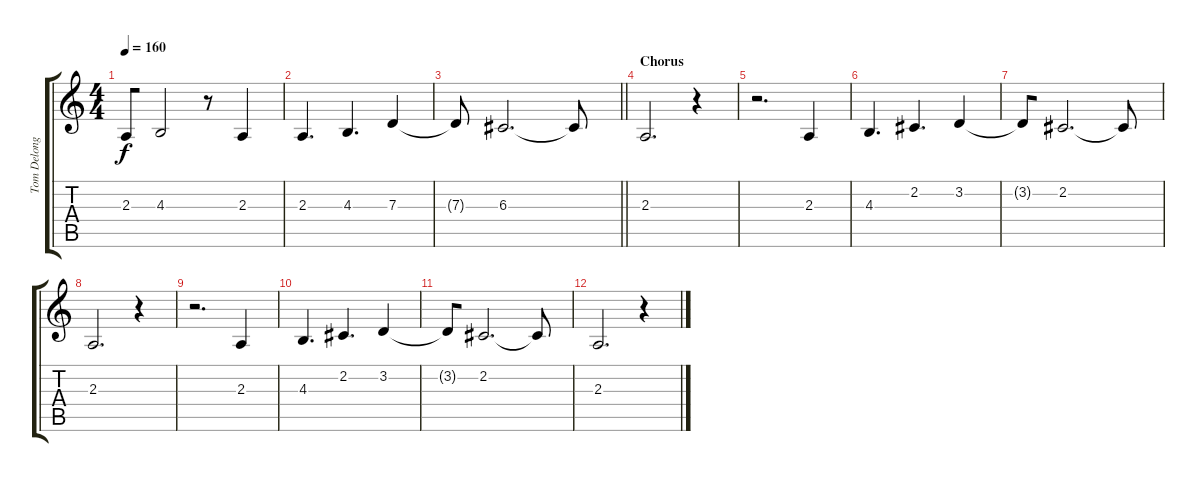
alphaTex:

\track ("Tom Delonge - Vocals" "Tom Delong") {instrument tenorsax}
\staff {score tabs}
\tuning (E4 B3 G3 D3 A2 E2) {hide}
\ts (4 4)
\tempo 160
\clef g2
\ks c
2.3{t}.8{dy f beam merge} 4.3.2{beam merge} r.8 2.3.4 |
2.3.4{d} 4.3.4{d beam merge} 7.3.4 |
\barLineRight lightlight
7.3{t}.8 6.3.2{d} 6.3{t}.8 |
\section ("" "Chorus")
2.3.2{d beam merge} r.4 |
r.2{d} 2.3.4 |
4.3.4{d} 2.2.4{d} 3.2.4 |
3.2{t}.8{beam merge} 2.2.2{d} 2.2{t}.8 |
2.3.2{d} r.4 |
r.2{d} 2.3.4 |
4.3.4{d} 2.2.4{d} 3.2.4 |
3.2{t}.8{beam merge} 2.2.2{d} 2.2{t}.8 |
2.3.2{d} r.4
